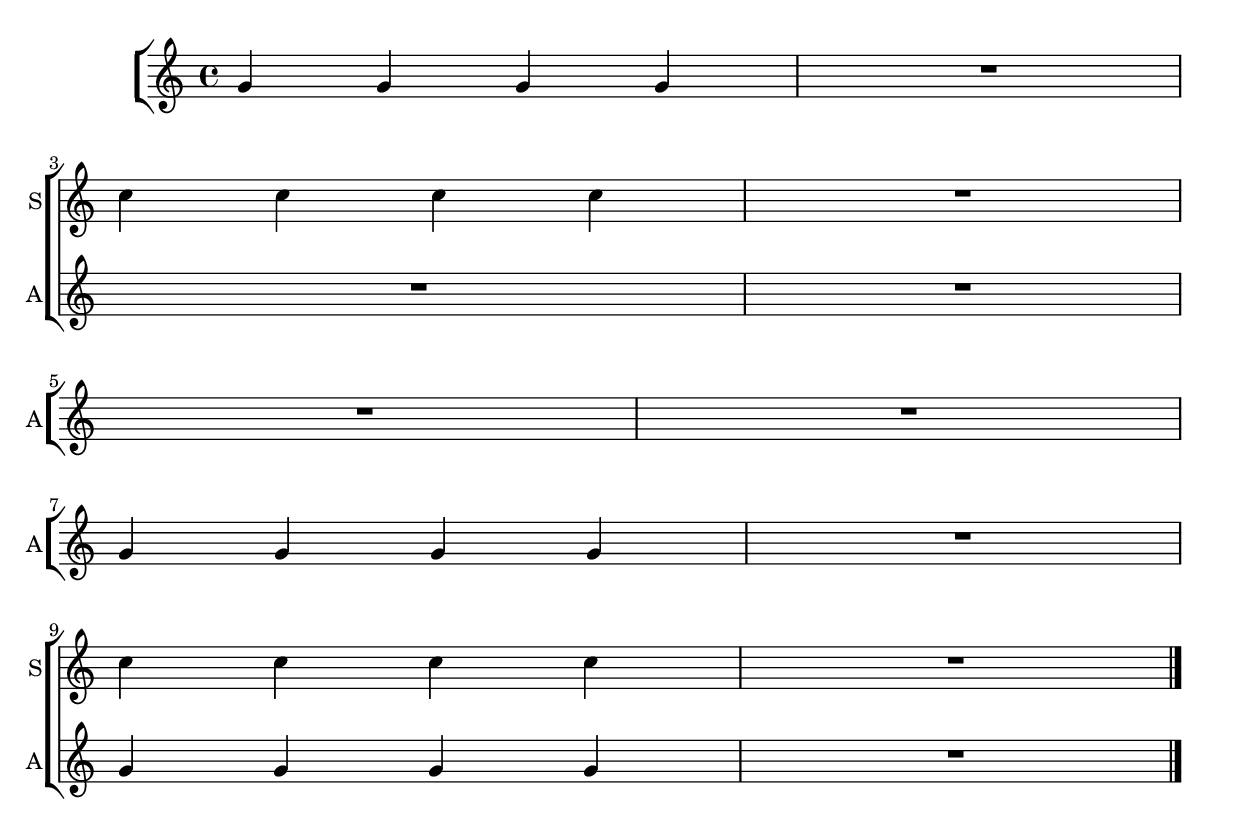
%%  Do not edit this file; it is auto-generated from LSR!
\version "2.11.23"

\header { texidoc = "
If you have a choir score, or an orchestral score, where some voices
are quiet for a long time, you might want to hide staves containing
nothing (or only multi-measure rests). By default, lilypond will show
all staves, even if they only contain rests. To change this into what
is sometimes called a \"French Score\" style, simply add the
\RemoveEmptyStaffContext variable, in a \context block, to your \layout.

The first system would still show all staves for all voices. To force
this setting to also apply to the first system of a score, set
#'remove-first of VerticalAxisGroup to ##t.

If only one staff is displayed, the choir or the StaffGroup bracket
would also be hidden, so you will probably need to set
#'collapse-height of SystemStartBracket to #1 (or anything smaller than
5, which is the usual number of lines in a staff, see also snippet
\"Display bracket with only one stave in the system\").

If you have some voices where you still want to display all (even
empty) staves, you need to set the remove-empty property of the
VerticalAxisGroup to true for that one staff only. You can do this in
the \with section of the staff (in this example, the alto staff will
never erase empty lines, while the soprano staff will).
" }

sop = \relative c'' {
  R1*2 |\break 
  c4 c c c | R1 |\break
  R1*2 | \break
  R1*2 |\break 
  c4 c c c | R1 \bar"|."
}

alt = \relative c'' {
  g4 g g g | R1 | \break |
  R1*2 | \break
  R1*2 | \break
  g4 g g g | R1 | \break |
  g4 g g g | R1 \bar"|."
}

\layout {
  \context { 
    % add the RemoveEmptyStaffContext that erases rest-only staves
    \RemoveEmptyStaffContext 
  }
  \context {
    \Score
    % Remove all-rest staves also in the first system
    \override VerticalAxisGroup #'remove-first = ##t
  }
  \context {
    \ChoirStaff 
    % If only one non-empty staff in a system exists, still print the backet
    \override SystemStartBracket #'collapse-height = #1
  }
}

\score{
  \context ChoirStaff <<
    \context Staff=soprano <<
      \sop
      \set Staff.shortInstrumentName = "S"
    >>
    % never remove empty staves from the alto staff:
    \context Staff=alto \with { \override VerticalAxisGroup #'remove-empty = ##f }
    <<
      \alt
      \set Staff.shortInstrumentName = "A"
    >>
  >>
}

